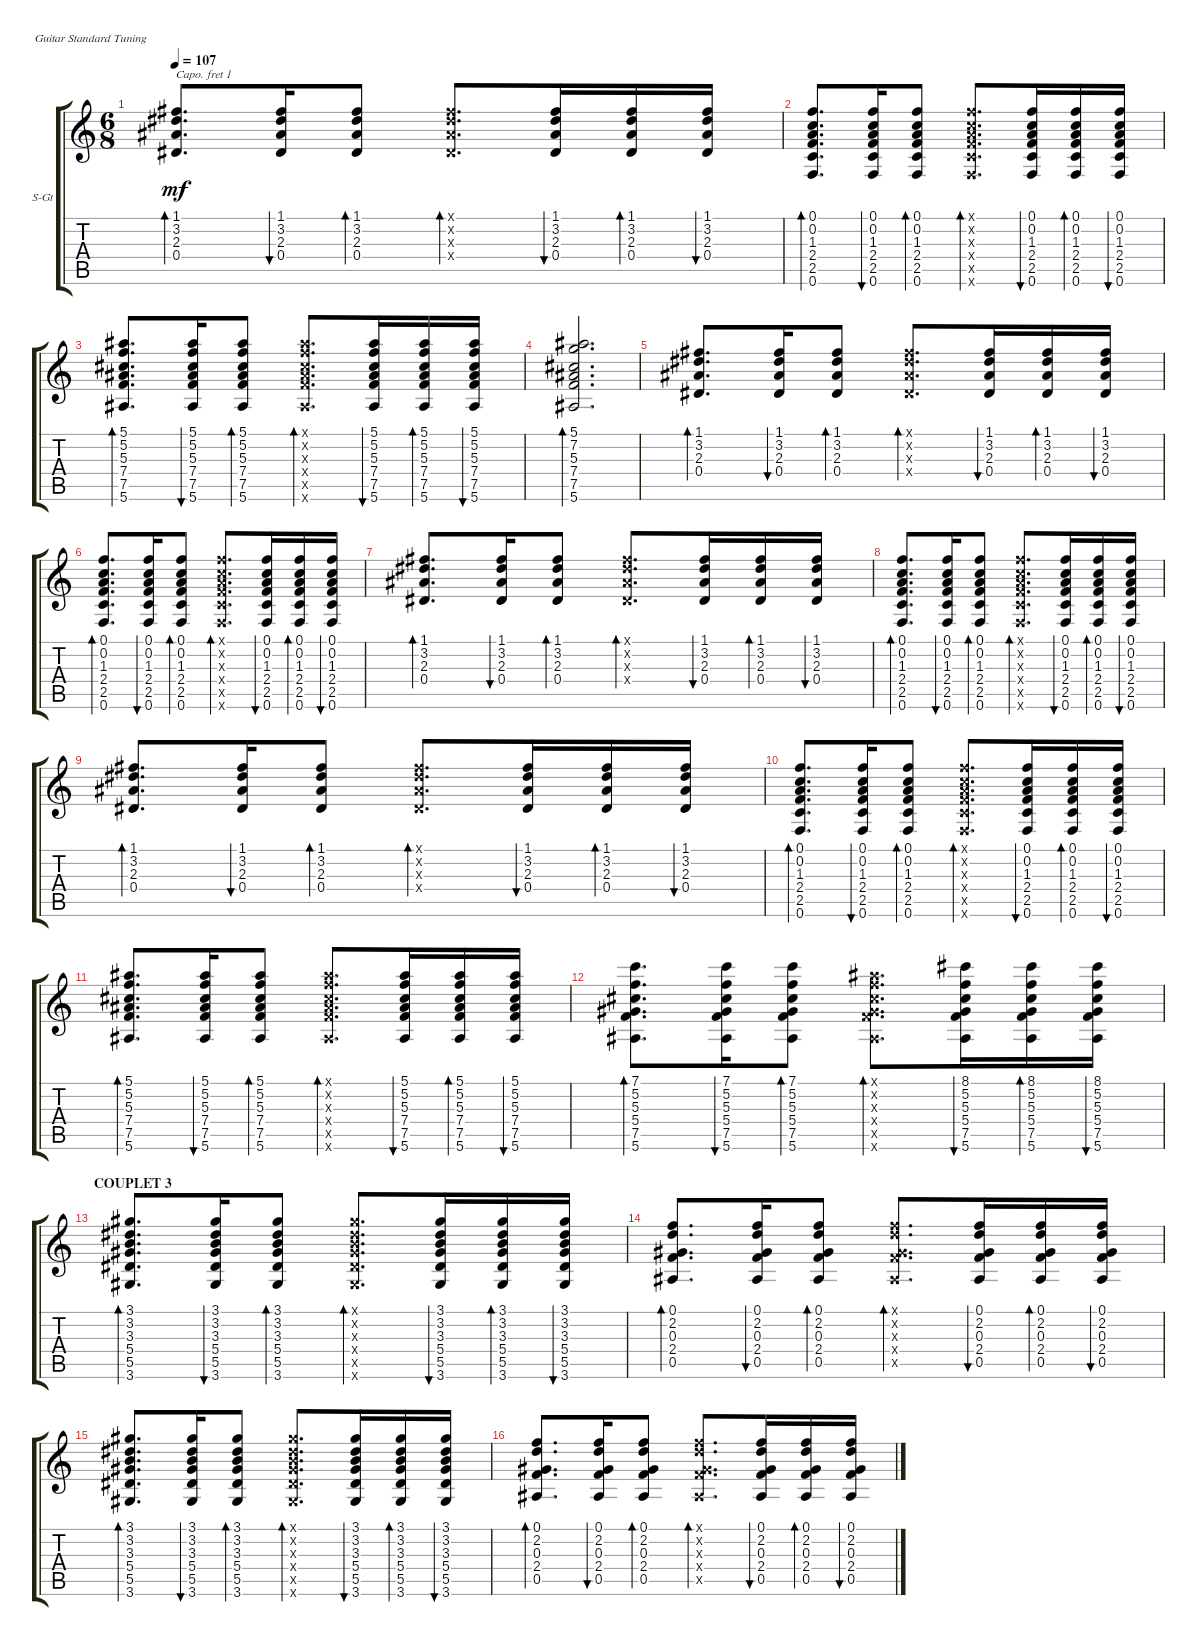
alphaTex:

\defaultSystemsLayout 4
\bracketExtendMode groupsimilarinstruments
\firstSystemTrackNameOrientation horizontal
\otherSystemsTrackNameOrientation horizontal
\track ("Steel Guitar" "S-Gt") {instrument acousticguitarsteel}
\staff {score tabs}
\capo 1
\tuning (E4 B3 G3 D3 A2 E2)
\ts (6 8)
\tempo 107
\clef g2
\ks aminor
(0.4 2.3 3.2 1.1).8{d bd 30 dy mf} (0.4 2.3 3.2 1.1).16{bu 30} (0.4 2.3 3.2 1.1).8{bd 30} (0.4{x} 2.3{x} 3.2{x} 1.1{x}).8{d bd 30} (0.4 2.3 3.2 1.1).16{bu 30} (0.4 2.3 3.2 1.1).16{bd 30} (0.4 2.3 3.2 1.1).16{bu 30} |
(2.4 1.3 0.2 0.1 0.6 2.5).8{d bd 30} (2.4 1.3 0.2 0.1 0.6 2.5).16{bu 30} (2.4 1.3 0.2 0.1 0.6 2.5).8{bd 30} (2.4{x} 1.3{x} 0.2{x} 0.1{x} 0.6{x} 2.5{x}).8{d bd 30} (2.4 1.3 0.2 0.1 0.6 2.5).16{bu 30} (2.4 1.3 0.2 0.1 0.6 2.5).16{bd 30} (2.4 1.3 0.2 0.1 0.6 2.5).16{bu 30} |
(7.4 5.3 5.2 5.1 5.6 7.5).8{d bd 30} (7.4 5.3 5.2 5.1 5.6 7.5).16{bu 30} (7.4 5.3 5.2 5.1 5.6 7.5).8{bd 30} (7.4{x} 5.3{x} 5.2{x} 5.1{x} 5.6{x} 7.5{x}).8{d bd 30} (7.4 5.3 5.2 5.1 5.6 7.5).16{bu 30} (7.4 5.3 5.2 5.1 5.6 7.5).16{bd 30} (7.4 5.3 5.2 5.1 5.6 7.5).16{bu 30} |
(7.4 5.3 7.2 5.1 5.6 7.5).2{d bd 30} |
(0.4 2.3 3.2 1.1).8{d bd 30} (0.4 2.3 3.2 1.1).16{bu 30} (0.4 2.3 3.2 1.1).8{bd 30} (0.4{x} 2.3{x} 3.2{x} 1.1{x}).8{d bd 30} (0.4 2.3 3.2 1.1).16{bu 30} (0.4 2.3 3.2 1.1).16{bd 30} (0.4 2.3 3.2 1.1).16{bu 30} |
(2.4 1.3 0.2 0.1 0.6 2.5).8{d bd 30} (2.4 1.3 0.2 0.1 0.6 2.5).16{bu 30} (2.4 1.3 0.2 0.1 0.6 2.5).8{bd 30} (2.4{x} 1.3{x} 0.2{x} 0.1{x} 0.6{x} 2.5{x}).8{d bd 30} (2.4 1.3 0.2 0.1 0.6 2.5).16{bu 30} (2.4 1.3 0.2 0.1 0.6 2.5).16{bd 30} (2.4 1.3 0.2 0.1 0.6 2.5).16{bu 30} |
(0.4 2.3 3.2 1.1).8{d bd 30} (0.4 2.3 3.2 1.1).16{bu 30} (0.4 2.3 3.2 1.1).8{bd 30} (0.4{x} 2.3{x} 3.2{x} 1.1{x}).8{d bd 30} (0.4 2.3 3.2 1.1).16{bu 30} (0.4 2.3 3.2 1.1).16{bd 30} (0.4 2.3 3.2 1.1).16{bu 30} |
(2.4 1.3 0.2 0.1 0.6 2.5).8{d bd 30} (2.4 1.3 0.2 0.1 0.6 2.5).16{bu 30} (2.4 1.3 0.2 0.1 0.6 2.5).8{bd 30} (2.4{x} 1.3{x} 0.2{x} 0.1{x} 0.6{x} 2.5{x}).8{d bd 30} (2.4 1.3 0.2 0.1 0.6 2.5).16{bu 30} (2.4 1.3 0.2 0.1 0.6 2.5).16{bd 30} (2.4 1.3 0.2 0.1 0.6 2.5).16{bu 30} |
(0.4 2.3 3.2 1.1).8{d bd 30} (0.4 2.3 3.2 1.1).16{bu 30} (0.4 2.3 3.2 1.1).8{bd 30} (0.4{x} 2.3{x} 3.2{x} 1.1{x}).8{d bd 30} (0.4 2.3 3.2 1.1).16{bu 30} (0.4 2.3 3.2 1.1).16{bd 30} (0.4 2.3 3.2 1.1).16{bu 30} |
(2.4 1.3 0.2 0.1 0.6 2.5).8{d bd 30} (2.4 1.3 0.2 0.1 0.6 2.5).16{bu 30} (2.4 1.3 0.2 0.1 0.6 2.5).8{bd 30} (2.4{x} 1.3{x} 0.2{x} 0.1{x} 0.6{x} 2.5{x}).8{d bd 30} (2.4 1.3 0.2 0.1 0.6 2.5).16{bu 30} (2.4 1.3 0.2 0.1 0.6 2.5).16{bd 30} (2.4 1.3 0.2 0.1 0.6 2.5).16{bu 30} |
(7.4 5.3 5.2 5.1 5.6 7.5).8{d bd 30} (7.4 5.3 5.2 5.1 5.6 7.5).16{bu 30} (7.4 5.3 5.2 5.1 5.6 7.5).8{bd 30} (7.4{x} 5.3{x} 5.2{x} 5.1{x} 5.6{x} 7.5{x}).8{d bd 30} (7.4 5.3 5.2 5.1 5.6 7.5).16{bu 30} (7.4 5.3 5.2 5.1 5.6 7.5).16{bd 30} (7.4 5.3 5.2 5.1 5.6 7.5).16{bu 30} |
(5.4 5.3 5.2 7.1 5.6 7.5).8{d bd 30} (5.4 5.3 5.2 7.1 5.6 7.5).16{bu 30} (5.4 5.3 5.2 7.1 5.6 7.5).8{bd 30} (5.4{x} 5.3{x} 5.2{x} 5.1{x} 5.6{x} 7.5{x}).8{d bd 30} (5.4 5.3 5.2 8.1 5.6 7.5).16{bu 30} (5.4 5.3 5.2 8.1 5.6 7.5).16{bd 30} (5.4 5.3 5.2 8.1 5.6 7.5).16{bu 30} |
\section ("" "COUPLET 3")
(5.4 3.3 3.2 3.1 3.6 5.5).8{d bd 30} (5.4 3.3 3.2 3.1 3.6 5.5).16{bu 30} (5.4 3.3 3.2 3.1 3.6 5.5).8{bd 30} (5.4{x} 3.3{x} 3.2{x} 3.1{x} 3.6{x} 5.5{x}).8{d bd 30} (5.4 3.3 3.2 3.1 3.6 5.5).16{bu 30} (5.4 3.3 3.2 3.1 3.6 5.5).16{bd 30} (5.4 3.3 3.2 3.1 3.6 5.5).16{bu 30} |
(2.4 0.3 2.2 0.1 0.5).8{d bd 30} (2.4 0.3 2.2 0.1 0.5).16{bu 30} (2.4 0.3 2.2 0.1 0.5).8{bd 30} (2.4{x} 0.3{x} 2.2{x} 0.1{x} 0.5{x}).8{d bd 30} (2.4 0.3 2.2 0.1 0.5).16{bu 30} (2.4 0.3 2.2 0.1 0.5).16{bd 30} (2.4 0.3 2.2 0.1 0.5).16{bu 30} |
(5.4 3.3 3.2 3.1 3.6 5.5).8{d bd 30} (5.4 3.3 3.2 3.1 3.6 5.5).16{bu 30} (5.4 3.3 3.2 3.1 3.6 5.5).8{bd 30} (5.4{x} 3.3{x} 3.2{x} 3.1{x} 3.6{x} 5.5{x}).8{d bd 30} (5.4 3.3 3.2 3.1 3.6 5.5).16{bu 30} (5.4 3.3 3.2 3.1 3.6 5.5).16{bd 30} (5.4 3.3 3.2 3.1 3.6 5.5).16{bu 30} |
(2.4 0.3 2.2 0.1 0.5).8{d bd 30} (2.4 0.3 2.2 0.1 0.5).16{bu 30} (2.4 0.3 2.2 0.1 0.5).8{bd 30} (2.4{x} 0.3{x} 2.2{x} 0.1{x} 0.5{x}).8{d bd 30} (2.4 0.3 2.2 0.1 0.5).16{bu 30} (2.4 0.3 2.2 0.1 0.5).16{bd 30} (2.4 0.3 2.2 0.1 0.5).16{bu 30}
